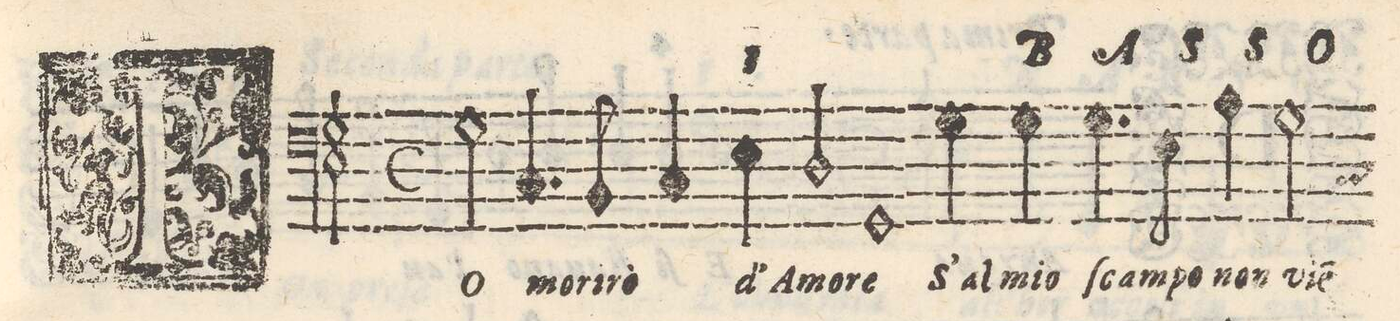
**kern	**text
*I"BASSO	*
*clefF4	*
*k[]	*
*met(C|)	*
*M2/1	*
2G\	IO
4.C/	mo-
8BB/	-ri-
4C/	-rò
4E\	d'A-
2D/	-mo-
=2-	=2-
1GG	-re
4G\	S'al
4G\	mio
4.G\	ſcam-
8E\	-po
=3-	=3-
4A\	non
2G\	viẽ
*-	*-
